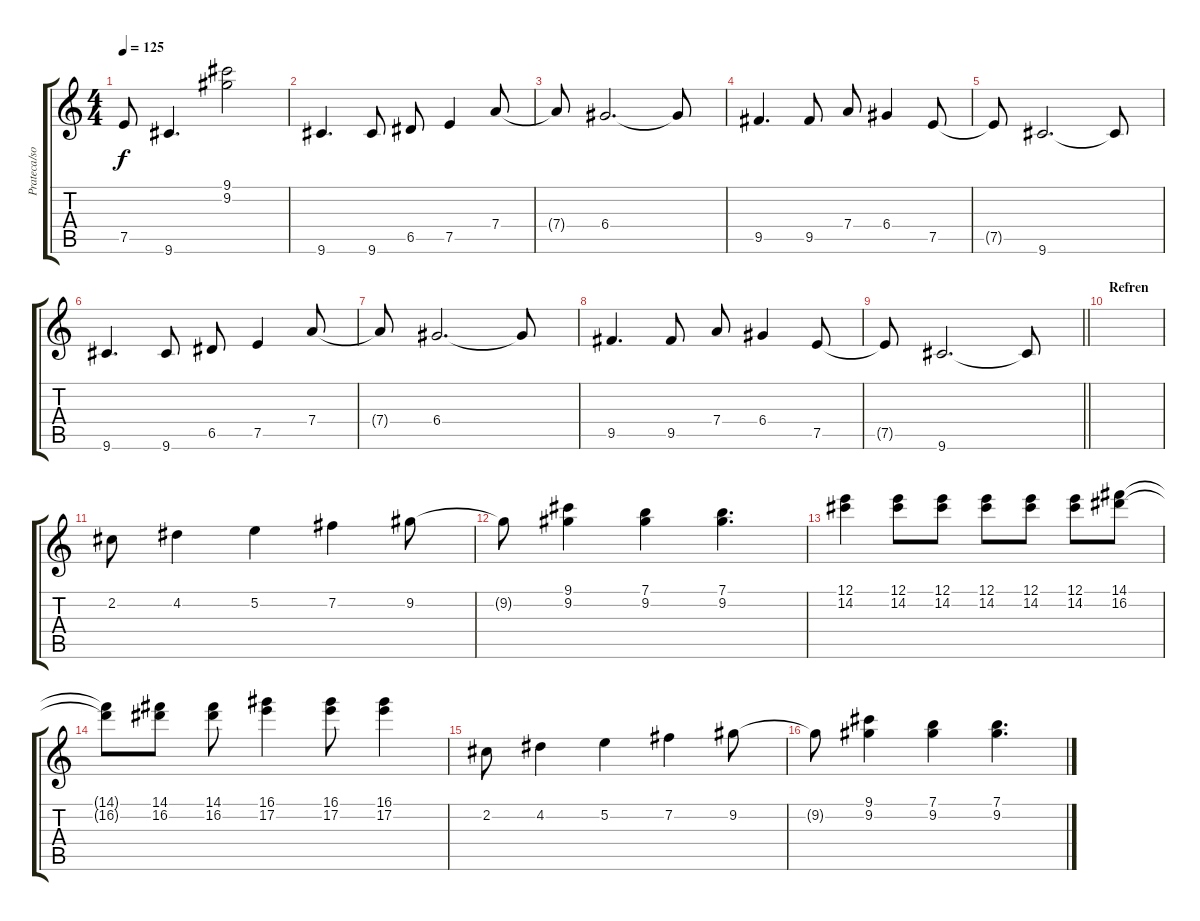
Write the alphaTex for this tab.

\track ("Prateca/solo" "Prateca/so") {instrument acousticguitarsteel}
\staff {score tabs}
\tuning (E4 B3 G3 D3 A2 E2) {hide}
\ts (4 4)
\tempo 125
\clef g2
\ks c
7.5{t}.8{dy f} 9.6.4{d} (9.1 9.2).2 |
9.6.4{d} 9.6.8 6.5.8 7.5.4 7.4.8 |
7.4{t}.8 6.4.2{d} 6.4{t}.8 |
9.5.4{d} 9.5.8 7.4.8 6.4.4 7.5.8 |
7.5{t}.8 9.6.2{d} 9.6{t}.8 |
9.6.4{d} 9.6.8 6.5.8 7.5.4 7.4.8 |
7.4{t}.8 6.4.2{d} 6.4{t}.8 |
9.5.4{d} 9.5.8 7.4.8 6.4.4 7.5.8 |
\barLineRight lightlight
7.5{t}.8 9.6.2{d} 9.6{t}.8 |
\section ("" "Refren")
|
2.2.8 4.2.4 5.2.4 7.2.4 9.2.8 |
9.2{t}.8 (9.1 9.2).4 (7.1 9.2).4 (7.1 9.2).4{d} |
(12.1 14.2).4 (12.1 14.2).8 (12.1 14.2).8 (12.1 14.2).8 (12.1 14.2).8 (12.1 14.2).8 (14.1 16.2).8 |
(14.1{t} 16.2{t}).8 (14.1 16.2).8 (14.1 16.2).8 (16.1 17.2).4 (16.1 17.2).8 (16.1 17.2).4 |
2.2.8 4.2.4 5.2.4 7.2.4 9.2.8 |
9.2{t}.8 (9.1 9.2).4 (7.1 9.2).4 (7.1 9.2).4{d}
